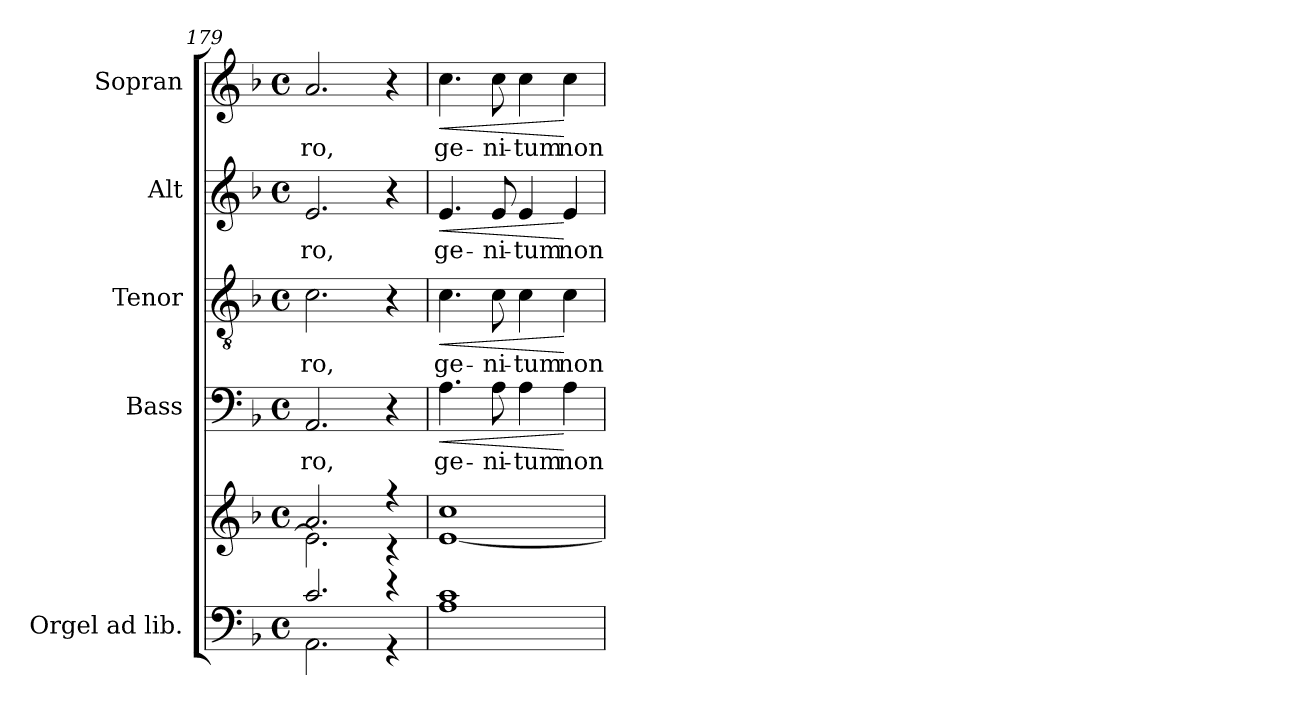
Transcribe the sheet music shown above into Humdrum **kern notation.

**kern	**kern	**kern	**text	**dynam	**kern	**text	**dynam	**kern	**text	**dynam	**kern	**text	**dynam
*part5	*part5	*part4	*part4	*part4	*part3	*part3	*part3	*part2	*part2	*part2	*part1	*part1	*part1
*staff6	*staff5	*staff4	*staff4	*staff4	*staff3	*staff3	*staff3	*staff2	*staff2	*staff2	*staff1	*staff1	*staff1
*I"Orgel ad lib.	*	*I"Bass	*	*	*I"Tenor	*	*	*I"Alt	*	*	*I"Sopran	*	*
*	*	*I'B.	*	*	*I'T.	*	*	*I'A.	*	*	*I'S.	*	*
*clefF4	*clefG2	*clefF4	*	*	*clefGv2	*	*	*clefG2	*	*	*clefG2	*	*
*k[b-]	*k[b-]	*k[b-]	*	*	*k[b-]	*	*	*k[b-]	*	*	*k[b-]	*	*
*F:	*F:	*F:	*	*	*F:	*	*	*F:	*	*	*F:	*	*
*M4/4	*M4/4	*M4/4	*	*	*M4/4	*	*	*M4/4	*	*	*M4/4	*	*
*met(c)	*met(c)	*met(c)	*	*	*met(c)	*	*	*met(c)	*	*	*met(c)	*	*
=179	=179	=179	=179	=179	=179	=179	=179	=179	=179	=179	=179	=179	=179
*^	*^	*	*	*	*	*	*	*	*	*	*	*	*
!	!	!	!	!	!LO:LY:b	!	!	!LO:LY:b	!	!	!LO:LY:b	!	!	!LO:LY:b	!
2.c/	2.AA\	2.a/	2.e\]	2.AA/	-ro,	.	2.c\	-ro,	.	2.e/	-ro,	.	2.a/	-ro,	.
4r	4r	4r	4r	4r	.	.	4r	.	.	4r	.	.	4r	.	.
=180	=180	=180	=180	=180	=180	=180	=180	=180	=180	=180	=180	=180	=180	=180	=180
!	!	!	!	!	!LO:LY:b	!LO:HP:b	!	!LO:LY:b	!LO:HP:b	!	!LO:LY:b	!LO:HP:b	!	!LO:LY:b	!LO:HP:b
1c	1A	1cc	[<1e	4.A\	ge-	<	4.c\	ge-	<	4.e/	ge-	<	4.cc\	ge-	<
!	!	!	!	!	!LO:LY:b	!	!	!LO:LY:b	!	!	!LO:LY:b	!	!	!LO:LY:b	!
.	.	.	.	8A\	-ni-	.	8c\	-ni-	.	8e/	-ni-	.	8cc\	-ni-	.
!	!	!	!	!	!LO:LY:b	!	!	!LO:LY:b	!	!	!LO:LY:b	!	!	!LO:LY:b	!
.	.	.	.	4A\	-tum	.	4c\	-tum	.	4e/	-tum	.	4cc\	-tum	.
!	!	!	!	!	!LO:LY:b	!	!	!LO:LY:b	!	!	!LO:LY:b	!	!	!LO:LY:b	!
.	.	.	.	4A\	non	[	4c\	non	[	4e/	non	[	4cc\	non	[
*v	*v	*	*	*	*	*	*	*	*	*	*	*	*	*	*
*	*v	*v	*	*	*	*	*	*	*	*	*	*	*	*
=	=	=	=	=	=	=	=	=	=	=	=	=	=
*-	*-	*-	*-	*-	*-	*-	*-	*-	*-	*-	*-	*-	*-
